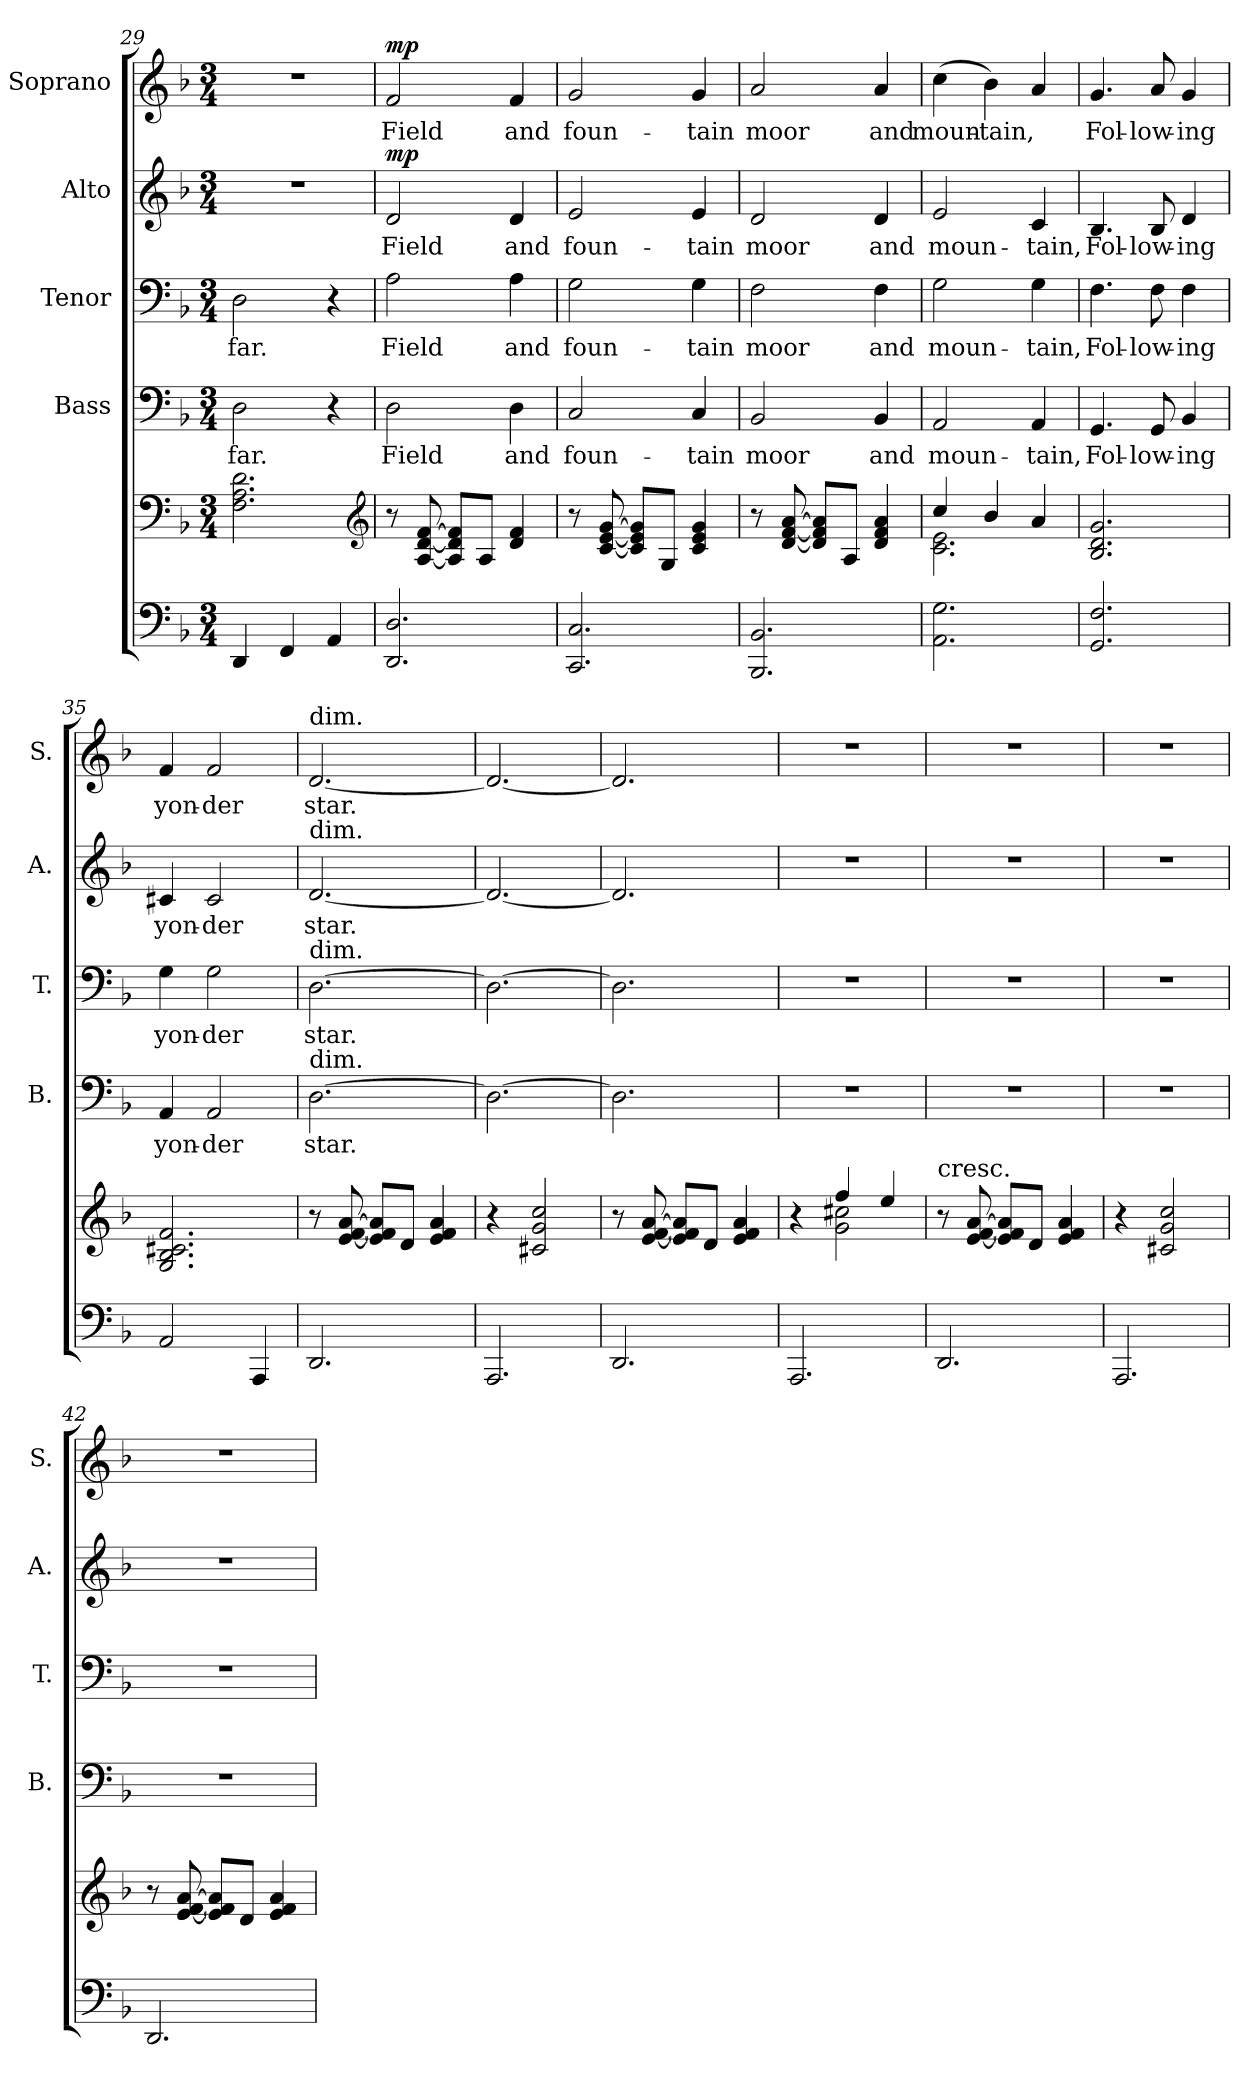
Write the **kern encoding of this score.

**kern	**kern	**kern	**text	**kern	**text	**kern	**text	**dynam	**kern	**text	**dynam
*part5	*part5	*part4	*part4	*part3	*part3	*part2	*part2	*part2	*part1	*part1	*part1
*staff6	*staff5	*staff4	*staff4	*staff3	*staff3	*staff2	*staff2	*staff2	*staff1	*staff1	*staff1
*	*	*I"Bass	*	*I"Tenor	*	*I"Alto	*	*	*I"Soprano	*	*
*	*	*I'B.	*	*I'T.	*	*I'A.	*	*	*I'S.	*	*
*clefF4	*clefF4	*clefF4	*	*clefF4	*	*clefG2	*	*	*clefG2	*	*
*k[b-]	*k[b-]	*k[b-]	*	*k[b-]	*	*k[b-]	*	*	*k[b-]	*	*
*M3/4	*M3/4	*M3/4	*	*M3/4	*	*M3/4	*	*	*M3/4	*	*
=29	=29	=29	=29	=29	=29	=29	=29	=29	=29	=29	=29
4DD	2.F 2.A 2.d	2D	-far.	2D	-far.	2.r	.	.	2.r	.	.
4FF	.	.	.	.	.	.	.	.	.	.	.
4AA	.	4r	.	4r	.	.	.	.	.	.	.
*	*clefG2	*	*	*	*	*	*	*	*	*	*
!!LO:LB:g=z
=30	=30	=30	=30	=30	=30	=30	=30	=30	=30	=30	=30
2.DD 2.D	8r	2D	Field	2A	Field	2d	Field	mp	2f	Field	mp
.	[8A [8d [8f	.	.	.	.	.	.	.	.	.	.
.	8A] 8d] 8f]L	.	.	.	.	.	.	.	.	.	.
.	8AJ	.	.	.	.	.	.	.	.	.	.
.	4d 4f	4D	and	4A	and	4d	and	.	4f	and	.
=31	=31	=31	=31	=31	=31	=31	=31	=31	=31	=31	=31
2.CC 2.C	8r	2C	foun-	2G	foun-	2e	foun-	.	2g	foun-	.
.	[8c [8e [8g	.	.	.	.	.	.	.	.	.	.
.	8c] 8e] 8g]L	.	.	.	.	.	.	.	.	.	.
.	8GJ	.	.	.	.	.	.	.	.	.	.
.	4c 4e 4g	4C	-tain	4G	-tain	4e	-tain	.	4g	-tain	.
=32	=32	=32	=32	=32	=32	=32	=32	=32	=32	=32	=32
2.BBB- 2.BB-	8r	2BB-	moor	2F	moor	2d	moor	.	2a	moor	.
.	[8d [8f [8a	.	.	.	.	.	.	.	.	.	.
.	8d] 8f] 8a]L	.	.	.	.	.	.	.	.	.	.
.	8AJ	.	.	.	.	.	.	.	.	.	.
.	4d 4f 4a	4BB-	and	4F	and	4d	and	.	4a	and	.
=33	=33	=33	=33	=33	=33	=33	=33	=33	=33	=33	=33
*	*^	*	*	*	*	*	*	*	*	*	*
2.AA 2.G	4cc	2.c 2.e	2AA	moun-	2G	moun-	2e	moun-	.	(4cc	moun-	.
.	4b-	.	.	.	.	.	.	.	.	4b-)	-tain,	.
.	4a	.	4AA	-tain,	4G	-tain,	4c	-tain,	.	4a	.	.
*	*v	*v	*	*	*	*	*	*	*	*	*	*
=34	=34	=34	=34	=34	=34	=34	=34	=34	=34	=34	=34
2.GG 2.F	2.B- 2.d 2.g	4.GG	Fol-	4.F	Fol-	4.B-	Fol-	.	4.g	Fol-	.
.	.	8GG	-low-	8F	-low-	8B-	-low-	.	8a	-low-	.
.	.	4BB-	-ing	4F	-ing	4d	-ing	.	4g	-ing	.
=35	=35	=35	=35	=35	=35	=35	=35	=35	=35	=35	=35
2AA	2.G 2.B- 2.c#X 2.f	4AA	yon-	4G	yon-	4c#X	yon-	.	4f	yon-	.
.	.	2AA	-der	2G	-der	2c#	-der	.	2f	-der	.
4AAA	.	.	.	.	.	.	.	.	.	.	.
=36	=36	=36	=36	=36	=36	=36	=36	=36	=36	=36	=36
!	!	!	!	!	!	!	!	!	!LO:TX:t=dim.	!	!
!	!	!	!	!	!	!LO:TX:t=dim.	!	!	!	!	!
!	!	!	!	!LO:TX:t=dim.	!	!	!	!	!	!	!
!	!	!LO:TX:t=dim.	!	!	!	!	!	!	!	!	!
2.DD	8r	[2.D	star.	[2.D	star.	[2.d	star.	.	[2.d	star.	.
.	[8e [8f [8a	.	.	.	.	.	.	.	.	.	.
.	8e] 8f] 8a]L	.	.	.	.	.	.	.	.	.	.
.	8dJ	.	.	.	.	.	.	.	.	.	.
.	4e 4f 4a	.	.	.	.	.	.	.	.	.	.
!!LO:PB:g=z
=37	=37	=37	=37	=37	=37	=37	=37	=37	=37	=37	=37
2.AAA	4r	2.D_	.	2.D_	.	2.d_	.	.	2.d_	.	.
.	2c#X 2g 2cc	.	.	.	.	.	.	.	.	.	.
=38	=38	=38	=38	=38	=38	=38	=38	=38	=38	=38	=38
2.DD	8r	2.D]	.	2.D]	.	2.d]	.	.	2.d]	.	.
.	[8e [8f [8a	.	.	.	.	.	.	.	.	.	.
.	8e] 8f] 8a]L	.	.	.	.	.	.	.	.	.	.
.	8dJ	.	.	.	.	.	.	.	.	.	.
.	4e 4f 4a	.	.	.	.	.	.	.	.	.	.
=39	=39	=39	=39	=39	=39	=39	=39	=39	=39	=39	=39
*	*^	*	*	*	*	*	*	*	*	*	*
2.AAA	4r	4ryy	2.r	.	2.r	.	2.r	.	.	2.r	.	.
.	4ff	2g 2cc#X	.	.	.	.	.	.	.	.	.	.
.	4ee	.	.	.	.	.	.	.	.	.	.	.
*	*v	*v	*	*	*	*	*	*	*	*	*	*
=40	=40	=40	=40	=40	=40	=40	=40	=40	=40	=40	=40
!	!LO:TX:t=cresc.	!	!	!	!	!	!	!	!	!	!
2.DD	8r	2.r	.	2.r	.	2.r	.	.	2.r	.	.
.	[8e [8f [8a	.	.	.	.	.	.	.	.	.	.
.	8e] 8f] 8a]L	.	.	.	.	.	.	.	.	.	.
.	8dJ	.	.	.	.	.	.	.	.	.	.
.	4e 4f 4a	.	.	.	.	.	.	.	.	.	.
=41	=41	=41	=41	=41	=41	=41	=41	=41	=41	=41	=41
2.AAA	4r	2.r	.	2.r	.	2.r	.	.	2.r	.	.
.	2c#X 2g 2cc	.	.	.	.	.	.	.	.	.	.
=42	=42	=42	=42	=42	=42	=42	=42	=42	=42	=42	=42
2.DD	8r	2.r	.	2.r	.	2.r	.	.	2.r	.	.
.	[8e [8f [8a	.	.	.	.	.	.	.	.	.	.
.	8e] 8f] 8a]L	.	.	.	.	.	.	.	.	.	.
.	8dJ	.	.	.	.	.	.	.	.	.	.
.	4e 4f 4a	.	.	.	.	.	.	.	.	.	.
=	=	=	=	=	=	=	=	=	=	=	=
*-	*-	*-	*-	*-	*-	*-	*-	*-	*-	*-	*-
